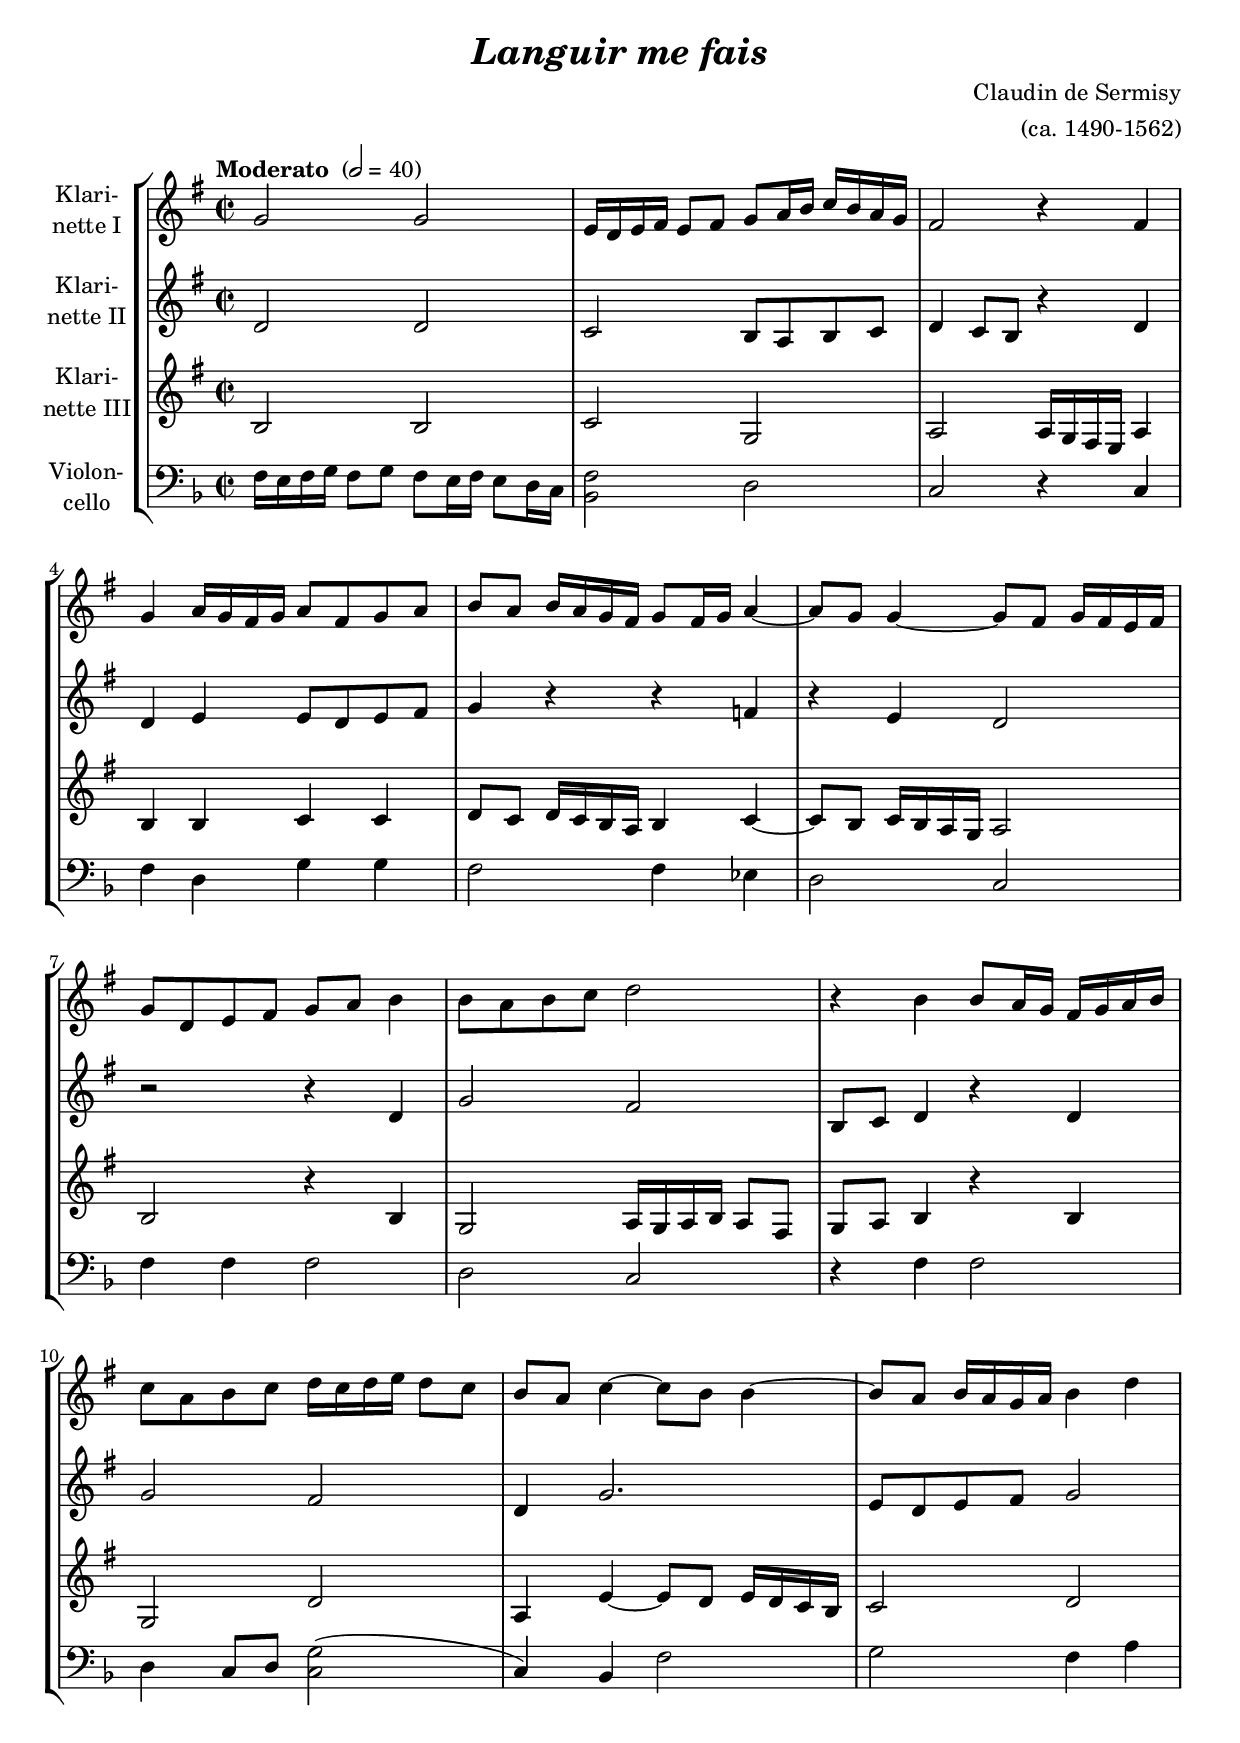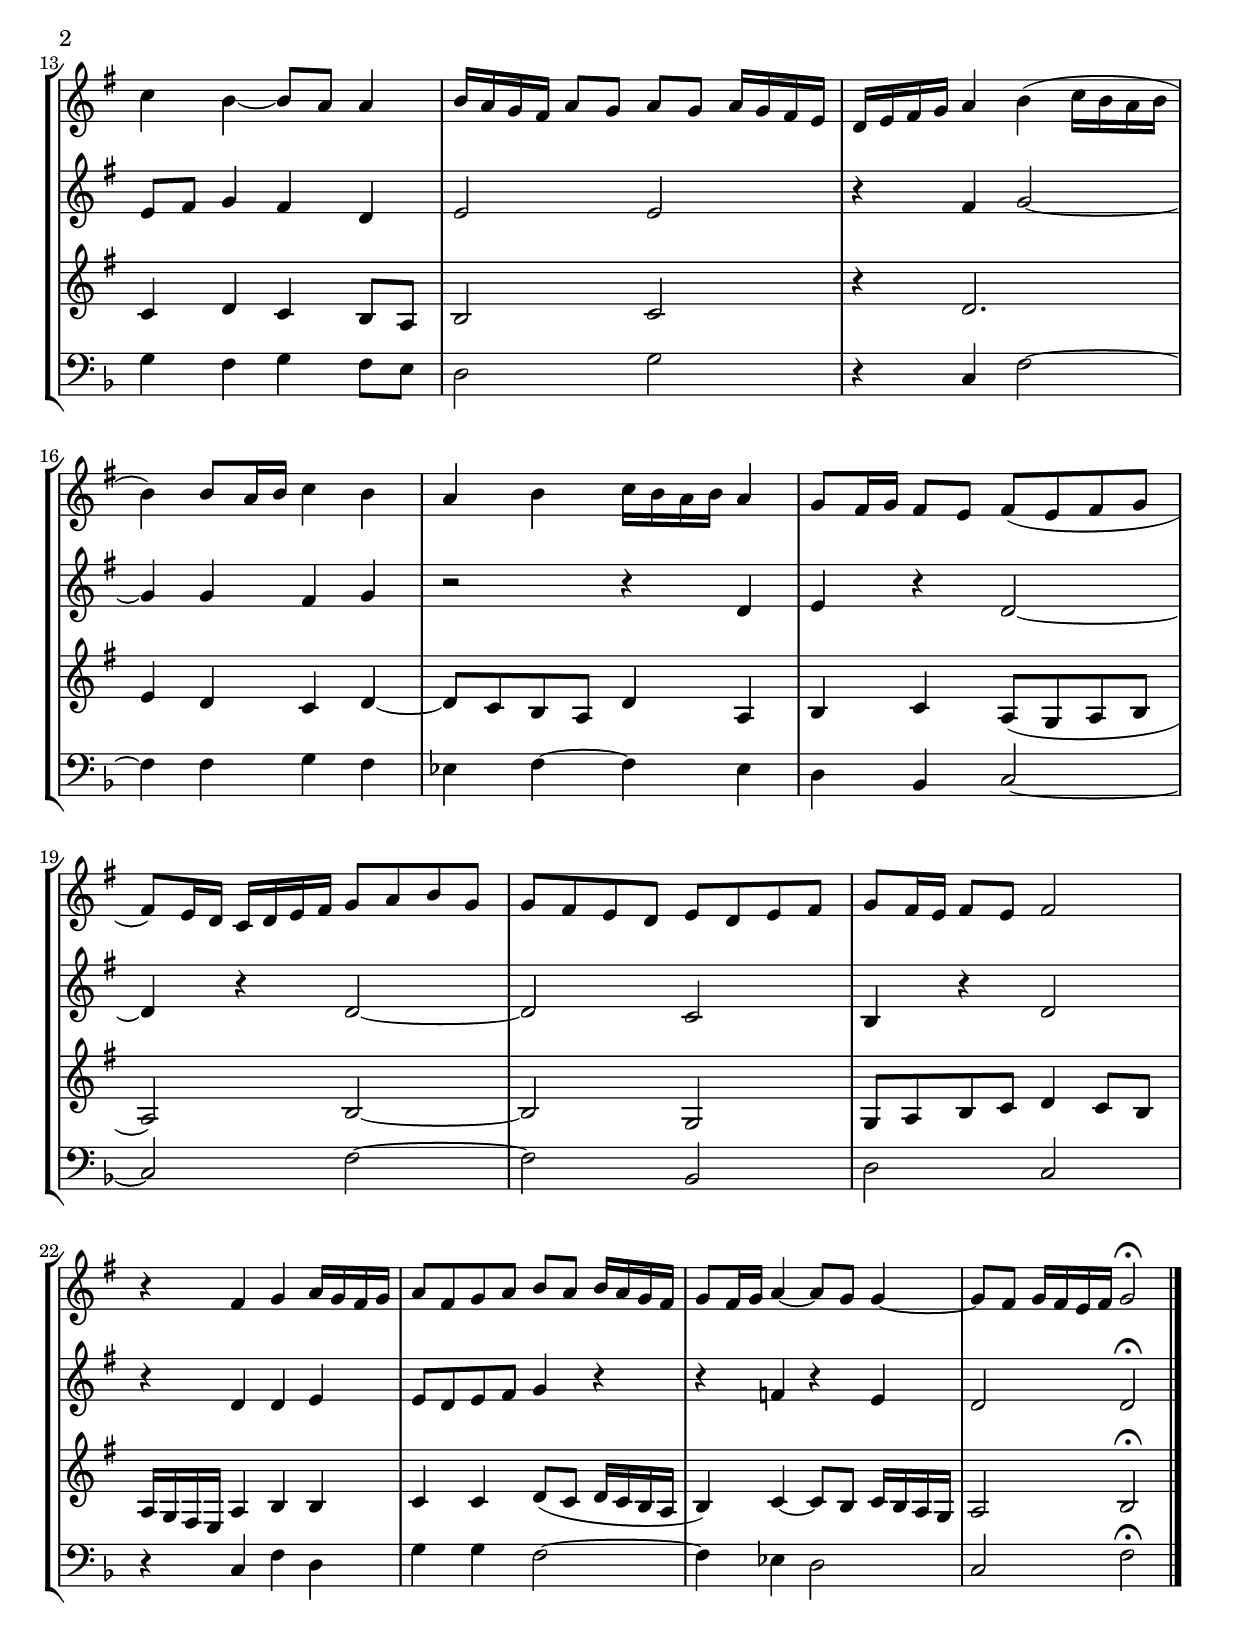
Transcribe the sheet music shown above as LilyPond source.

\version "2.18.2"
\include "deutsch.ly"
  
#(set-global-staff-size 20)

\header {
  title     = \markup \bold \italic "Languir me fais"
  composer  = "Claudin de Sermisy"
  arranger  = "(ca. 1490-1562)"
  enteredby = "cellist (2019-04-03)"
%  piece     = ""
}

voiceconsts = {
  \key f \major
  \time 2/2
  \clef "treble"
%  \numericTimeSignature
  \compressFullBarRests
  % Set default beaming for all staves
% \set Timing.beamExceptions = #'()
% \set Timing.baseMoment     = #(ly:make-moment 1 4)
% \set Timing.beatStructure  = #'(1 1 1)
  \tempo "Moderato " 2=40
}

micl = "clarinet"
mifl = "flute"
miob = "oboe"
mifh = "french horn"
misx = "tenor sax"
mist = "string ensemble 1"
miba = "cello"

va = \relative c' {
  \voiceconsts

  f2 f
  d16 c d e d8[ e] f g16 a b[ a g f]
  e2 r4 e
  f g16 f e f g8 e f g

  a[ g] a16 g f e f8 e16 f g4~
  g8 f f4~ f8[ e] f16 e d e
  f8 c d e f g a4
  a8 g a b c2

  r4 a a8 g16 f e[ f g a]
  b8 g a b c16 b c d c8[ b]
  a g b4~ b8 a a4~
  a8 g a16[ g f g] a4 c
  b a4~ a8 g g4

  a16 g f e g8[ f] g f g16[ f e d]
  c d e f g4 a( b16 a g a
  a4) a8 g16 a b4 a
  g a b16 a g a g4

  f8 e16 f e8[ d] e( d e f
  e) d16 c b[ c d e] f8 g a f
  f e d c d c d e
  f e16 d e8[ d] e2

  r4 e f g16 f e f
  g8 e f g a g a16[ g f e]
  f8 e16 f g4~ g8 f f4~
  f8 e f16[ e d e] f2\fermata \bar "|."
}

vb = \relative c' {
  \voiceconsts

  c2 c
  b a8 g a b
  c4 b8 a r4 c
  c d d8 c d e

  f4 r r es
  r d c2
  r r4 c
  f2 e

  a,8 b c4 r c
  f2 e
  c4 f2.
  d8 c d e f2
  d8 e f4 e c

  d2 d
  r4 e f2~
  f4 f e f
  r2 r4 c

  d r c2~
  c4 r c2~
  c b
  a4 r c2

  r4 c c d
  d8 c d e f4 r
  r es r d
  c2 c\fermata \bar "|."
}

vc = \relative c' {
  \voiceconsts

  a2 a
  b f
  g g16 f e d g4
  a a b b

  c8 b c16[ b a g] a4 b~
  b8 a b16[ a g f] g2
  a r4 a
  f2 g16 f g a g8[ e]

  f g a4 r a
  f2 c'
  g4 d'~ d8 c d16[ c b a]
  b2 c
  b4 c b a8 g

  a2 b
  r4 c2.
  d4 c b c~
  c8 b a g c4 g

  a b g8( f g a
  g2) a~
  a f
  f8 g a b c4 b8 a

  g16 f e d g4 a a
  b b c8( b c16[ b a g]
  a4) b~ b8 a b16[ a g f]
  g2 a\fermata \bar "|."
}

vd = \relative c {
  \voiceconsts
  \clef "bass"

  f16 e f g f8[ g] f e16 f e8[ d16 c]
  <b f'>2 d
  c r4 c
  f d g g

  f2 f4 es
  d2 c
  f4 f f2
  d c

  r4 f f2
  d4 c8 d <c g'>2(
  c4) b f'2
  g f4 a
  g f g f8 e

  d2 g
  r4 c, f2~
  f4 f g f
  es f~ f es4

  d b c2~
  c f~
  f b,
  d c

  r4 c f d
  g g f2~
  f4 es d2
  c f\fermata \bar "|."
}


music = \new StaffGroup <<
      \new Staff {
	\set Staff.midiInstrument = \micl
	\set Staff.instrumentName = \markup \center-column { "Klari-" "nette I" }
	\transpose f g { \va }
      }

      \new Staff {
	\set Staff.midiInstrument = \micl
	\set Staff.instrumentName = \markup \center-column { "Klari-" "nette II" }
	\transpose f g { \vb }
      }

      \new Staff {
	\set Staff.midiInstrument = \micl
	\set Staff.instrumentName = \markup \center-column { "Klari-" "nette III" }
	\transpose f g { \vc }
      }

      \new Staff {
	\set Staff.midiInstrument = \miba
	\set Staff.instrumentName = \markup \center-column { "Violon-" "cello" }
	\transpose f f { \vd }
      }
>>

\book {
  \score {
    \music
    \layout {}
  }

  \score {
    \unfoldRepeats \music

    \midi {
      \context {
        \Score
      }
    }
  }
}
